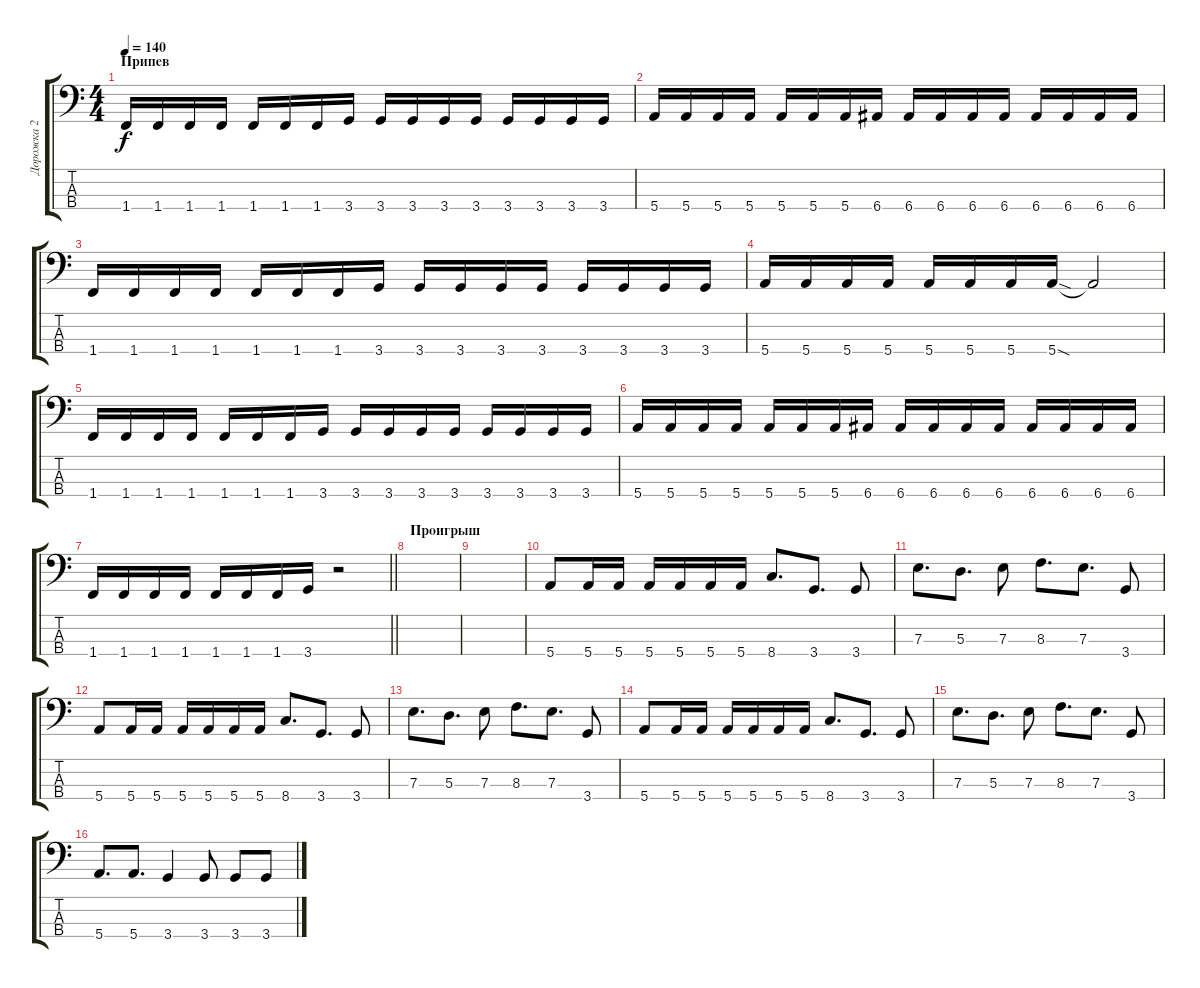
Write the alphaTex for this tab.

\track ("Дорожка 2" "Дорожка 2") {instrument electricbasspick}
\staff {score tabs}
\tuning (G2 D2 A1 E1) {hide}
\ts (4 4)
\section ("" "Припев")
\tempo 140
\clef f4
\ks c
1.4.16{dy f} 1.4.16 1.4.16 1.4.16 1.4.16 1.4.16 1.4.16 3.4.16 3.4.16 3.4.16 3.4.16 3.4.16 3.4.16 3.4.16 3.4.16 3.4.16 |
5.4.16 5.4.16 5.4.16 5.4.16 5.4.16 5.4.16 5.4.16 6.4.16 6.4.16 6.4.16 6.4.16 6.4.16 6.4.16 6.4.16 6.4.16 6.4.16 |
1.4.16 1.4.16 1.4.16 1.4.16 1.4.16 1.4.16 1.4.16 3.4.16 3.4.16 3.4.16 3.4.16 3.4.16 3.4.16 3.4.16 3.4.16 3.4.16 |
5.4.16 5.4.16 5.4.16 5.4.16 5.4.16 5.4.16 5.4.16 5.4{sod}.16 5.4{t}.2 |
1.4.16 1.4.16 1.4.16 1.4.16 1.4.16 1.4.16 1.4.16 3.4.16 3.4.16 3.4.16 3.4.16 3.4.16 3.4.16 3.4.16 3.4.16 3.4.16 |
5.4.16 5.4.16 5.4.16 5.4.16 5.4.16 5.4.16 5.4.16 6.4.16 6.4.16 6.4.16 6.4.16 6.4.16 6.4.16 6.4.16 6.4.16 6.4.16 |
\barLineRight lightlight
1.4.16 1.4.16 1.4.16 1.4.16 1.4.16 1.4.16 1.4.16 3.4.16 r.2 |
\section ("" "Проигрыш")
|
|
5.4.8 5.4.16 5.4.16 5.4.16 5.4.16 5.4.16 5.4.16 8.4.8{d} 3.4.8{d} 3.4.8 |
7.3.8{d} 5.3.8{d} 7.3.8 8.3.8{d} 7.3.8{d} 3.4.8 |
5.4.8 5.4.16 5.4.16 5.4.16 5.4.16 5.4.16 5.4.16 8.4.8{d} 3.4.8{d} 3.4.8 |
7.3.8{d} 5.3.8{d} 7.3.8 8.3.8{d} 7.3.8{d} 3.4.8 |
5.4.8 5.4.16 5.4.16 5.4.16 5.4.16 5.4.16 5.4.16 8.4.8{d} 3.4.8{d} 3.4.8 |
7.3.8{d} 5.3.8{d} 7.3.8 8.3.8{d} 7.3.8{d} 3.4.8 |
5.4.8{d} 5.4.8{d} 3.4.4 3.4.8 3.4.8 3.4.8
